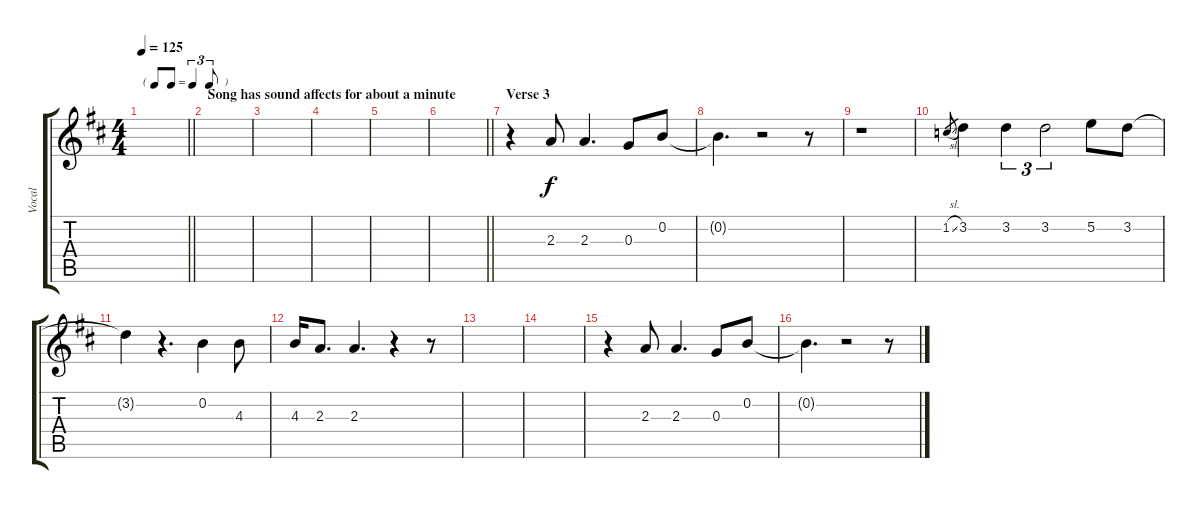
\track ("Vocal" "Vocal") {instrument distortionguitar}
\staff {score tabs}
\tuning (E4 B3 G3 D3 A2 E2) {hide}
\ts (4 4)
\tf triplet8th
\tempo 125
\clef g2
\barLineRight lightlight
\ks d
|
\section ("" "Song has sound affects for about a minute")
|
|
|
|
\barLineRight lightlight
|
\section ("" "Verse 3")
r.4{volume 6 instrument overdrivenguitar} 2.3.8 2.3.4{d} 0.3.8 0.2.8 |
0.2{t}.4{d} r.2 r.8 |
r.1 |
1.2{sl}.8{gr} 3.2.4 3.2.4{tu (3 2)} 3.2.2{tu (3 2)} 5.2.8 3.2.8 |
3.2{t}.4 r.4{d} 0.2.4 4.3.8 |
4.3.16 2.3.8{d} 2.3.4{d} r.4 r.8 |
|
|
r.4{volume 6 instrument overdrivenguitar} 2.3.8 2.3.4{d} 0.3.8 0.2.8 |
0.2{t}.4{d} r.2 r.8
